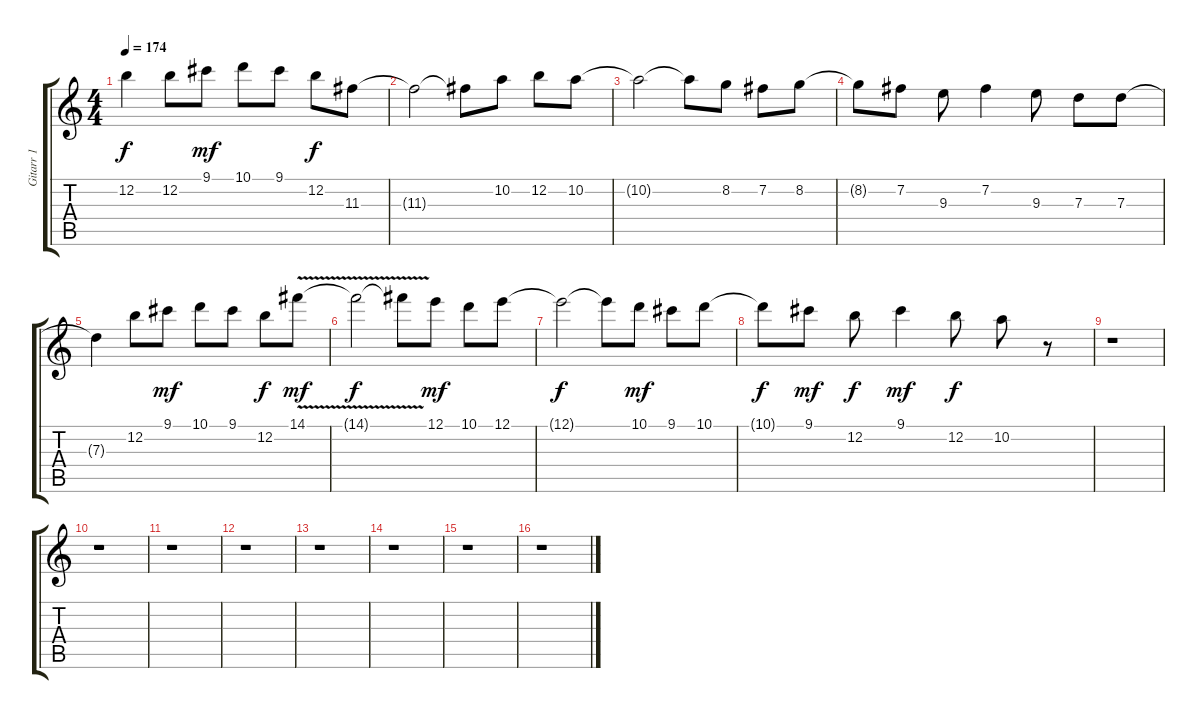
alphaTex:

\track ("Gitarr 1" "Gitarr 1") {instrument overdrivenguitar}
\staff {score tabs}
\tuning (E4 B3 G3 D3 A2 E2) {hide}
\ts (4 4)
\tempo 174
\clef g2
\ks c
12.2{t}.4{dy f} 12.2.8 9.1.8{dy mf} 10.1.8 9.1.8 12.2.8{dy f} 11.3.8 |
11.3{t}.2 11.3{t}.8 10.2.8 12.2.8 10.2.8 |
10.2{t}.2 10.2{t}.8 8.2.8 7.2.8 8.2.8 |
8.2{t}.8 7.2.8 9.3.8 7.2.4 9.3.8 7.3.8 7.3.8 |
7.3{t}.4 12.2.8 9.1.8{dy mf} 10.1.8 9.1.8 12.2.8{dy f} 14.1{v}.8{dy mf} |
14.1{v t}.2{dy f} 14.1{t}.8 12.1.8{dy mf} 10.1.8 12.1.8 |
12.1{t}.2{dy f} 12.1{t}.8 10.1.8{dy mf} 9.1.8 10.1.8 |
10.1{t}.8{dy f} 9.1.8{dy mf} 12.2.8{dy f} 9.1.4{dy mf} 12.2.8{dy f} 10.2.8 r.8 |
r.1 |
r.1 |
r.1 |
r.1 |
r.1 |
r.1 |
r.1 |
r.1
